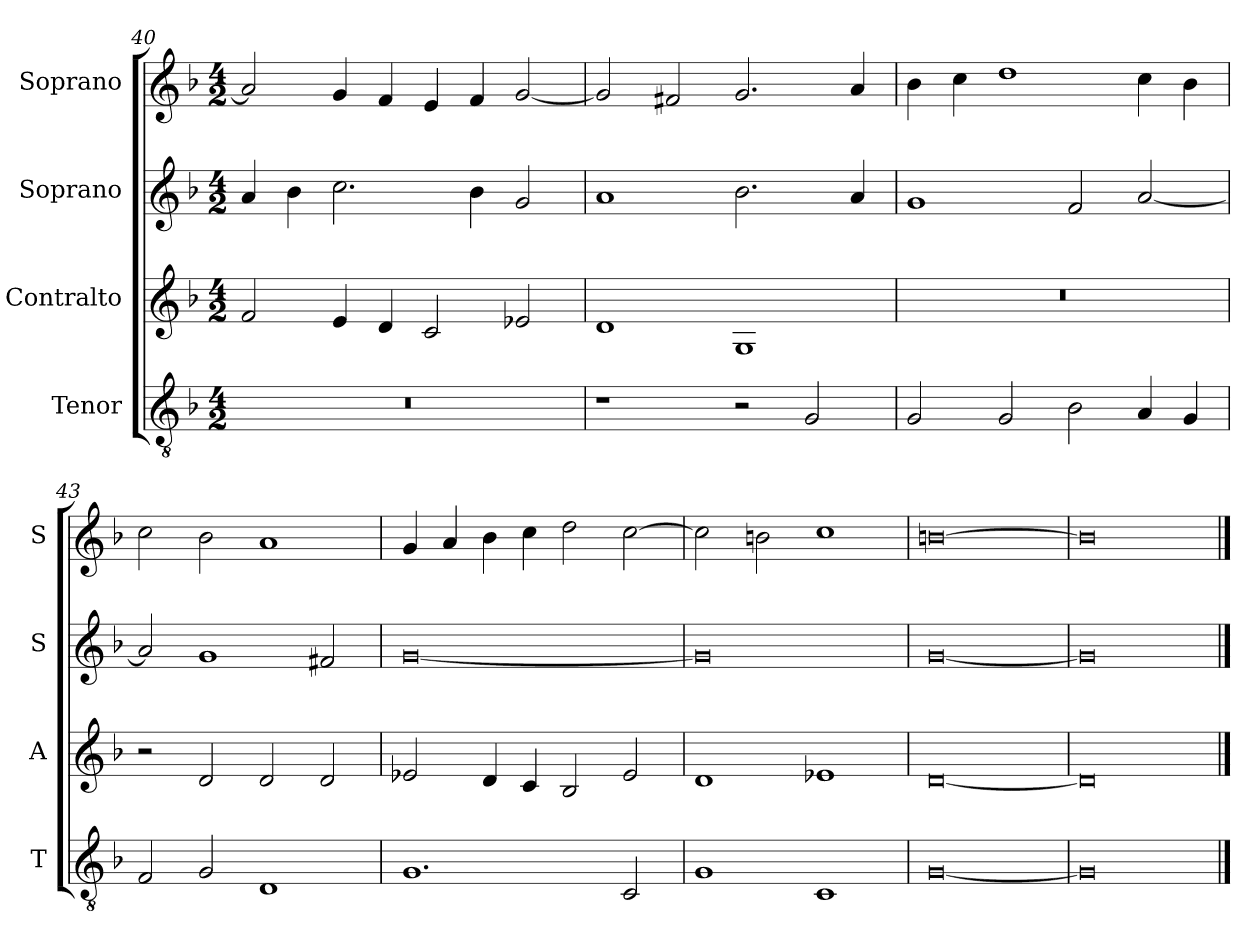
**kern	**kern	**kern	**kern
*part4	*part3	*part2	*part1
*staff4	*staff3	*staff2	*staff1
*I"Tenor	*I"Contralto	*I"Soprano	*I"Soprano
*I'T	*I'A	*I'S	*I'S
*clefGv2	*clefG2	*clefG2	*clefG2
*k[b-]	*k[b-]	*k[b-]	*k[b-]
*G:dor	*G:dor	*G:dor	*G:dor
*M4/2	*M4/2	*M4/2	*M4/2
=40	=40	=40	=40
0r	2f	4a	2a]
.	.	4b-	.
.	4e	2.cc	4g
.	4d	.	4f
.	2c	.	4e
.	.	4b-	4f
.	2e-X	2g	[2g
=41	=41	=41	=41
1r	1d	1a	2g]
.	.	.	2f#X
2r	1G	2.b-	2.g
2G	.	.	.
.	.	4a	4a
=42	=42	=42	=42
2G	0r	1g	4b-
.	.	.	4cc
2G	.	.	1dd
2B-	.	2f	.
4A	.	[2a	4cc
4G	.	.	4b-
=43	=43	=43	=43
2F	2r	2a]	2cc
2G	2d	1g	2b-
1D	2d	.	1a
.	2d	2f#X	.
=44	=44	=44	=44
1.G	2e-X	[0g	4g
.	.	.	4a
.	4d	.	4b-
.	4c	.	4cc
.	2B-	.	2dd
2C	2e-	.	[2cc
=45	=45	=45	=45
1G	1d	0g]	2cc]
.	.	.	2bn
1C	1e-X	.	1cc
=46	=46	=46	=46
[0G	[0d	[0g	[0bn
=47	=47	=47	=47
0G]	0d]	0g]	0b]
==	==	==	==
*-	*-	*-	*-
